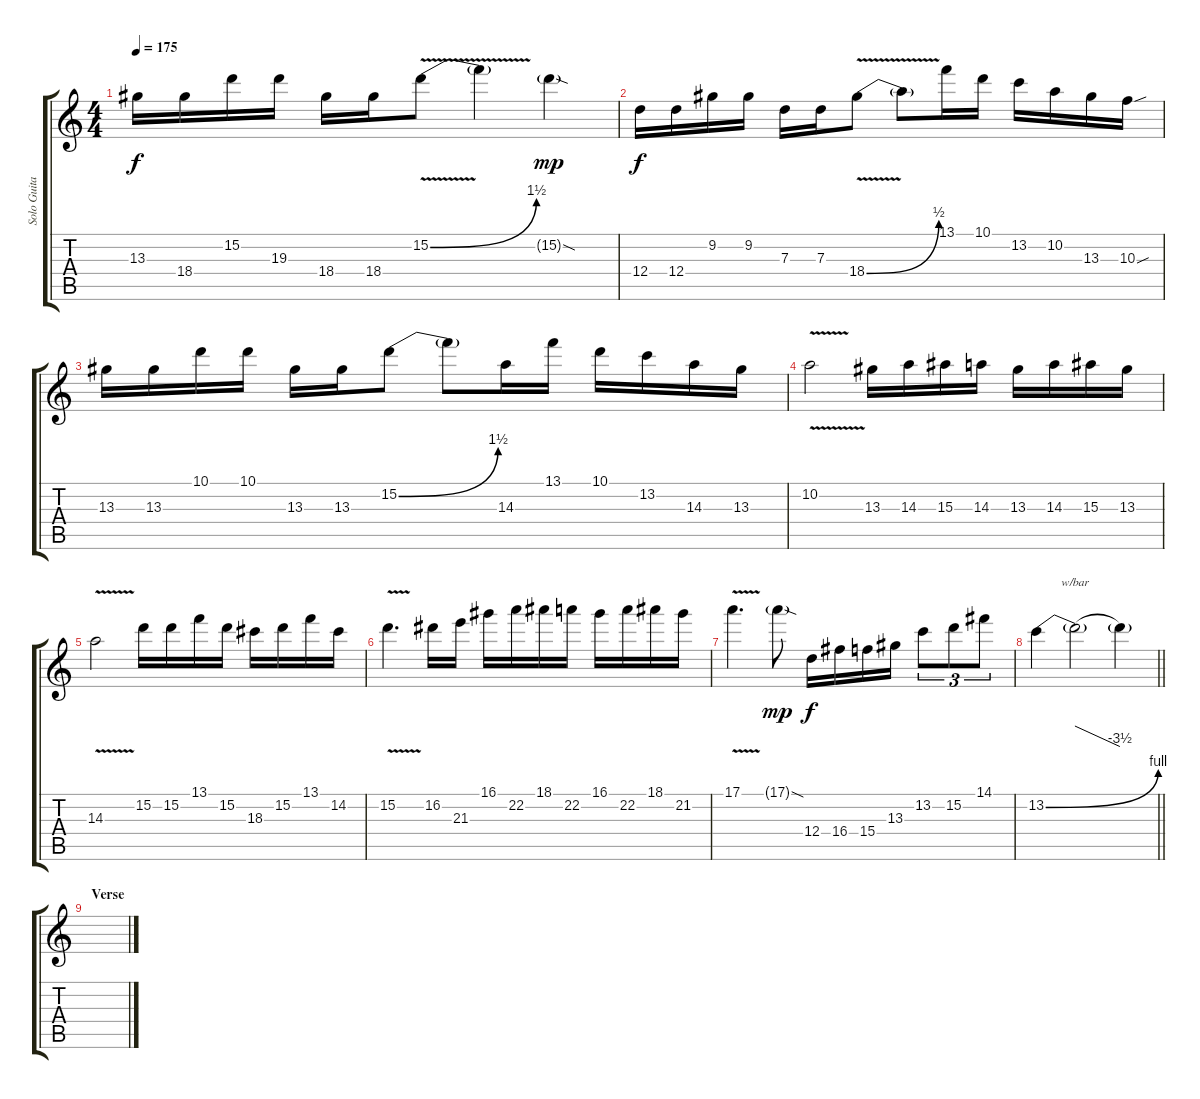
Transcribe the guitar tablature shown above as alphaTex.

\track ("Solo Guitar 1" "Solo Guita") {instrument distortionguitar}
\staff {score tabs}
\tuning (E4 B3 G3 D3 A2 D2) {hide}
\ts (4 4)
\tempo 175
\clef g2
\ks c
13.3.16{dy f} 18.4.16 15.2.16 19.3.16 18.4.16 18.4.16 15.2{be (bend 0 0 60 6) v}.8 15.2{t}.4 15.2{sod g}.4{dy mp} |
12.4.16{dy f} 12.4.16 9.2.16 9.2.16 7.3.16 7.3.16 18.4{be (bend 0 0 60 2) v}.8 18.4{t}.8 13.1.16 10.1.16 13.2.16 10.2.16 13.3.16 10.3{sou}.16 |
13.3.16 13.3.16 10.1.16 10.1.16 13.3.16 13.3.16 15.2{be (bend 0 0 60 6)}.8 15.2{t}.8 14.3.16 13.1.16 10.1.16 13.2.16 14.3.16 13.3.16 |
10.2{v}.2 13.3.16 14.3.16 15.3.16 14.3.16 13.3.16 14.3.16 15.3.16 13.3.16 |
14.3{v}.2 15.2.16 15.2.16 13.1.16 15.2.16 18.3.16 15.2.16 13.1.16 14.2.16 |
15.2{v}.4{d} 16.2.16 21.3.16 16.1.16 22.2.16 18.1.16 22.2.16 16.1.16 22.2.16 18.1.16 21.2.16 |
17.1{v}.4{d} 17.1{sod g}.8{dy mp} 12.4.16{dy f} 16.4.16 15.4.16 13.3.16 13.2.8{tu (3 2)} 15.2.8{tu (3 2)} 14.1.8{tu (3 2)} |
\barLineRight lightlight
13.2{be (bend 0 0 60 4)}.4 13.2{t}.2{tbe (dive default 0 0 60 -14)} 13.2{t}.4 |
\section ("" " Verse")
